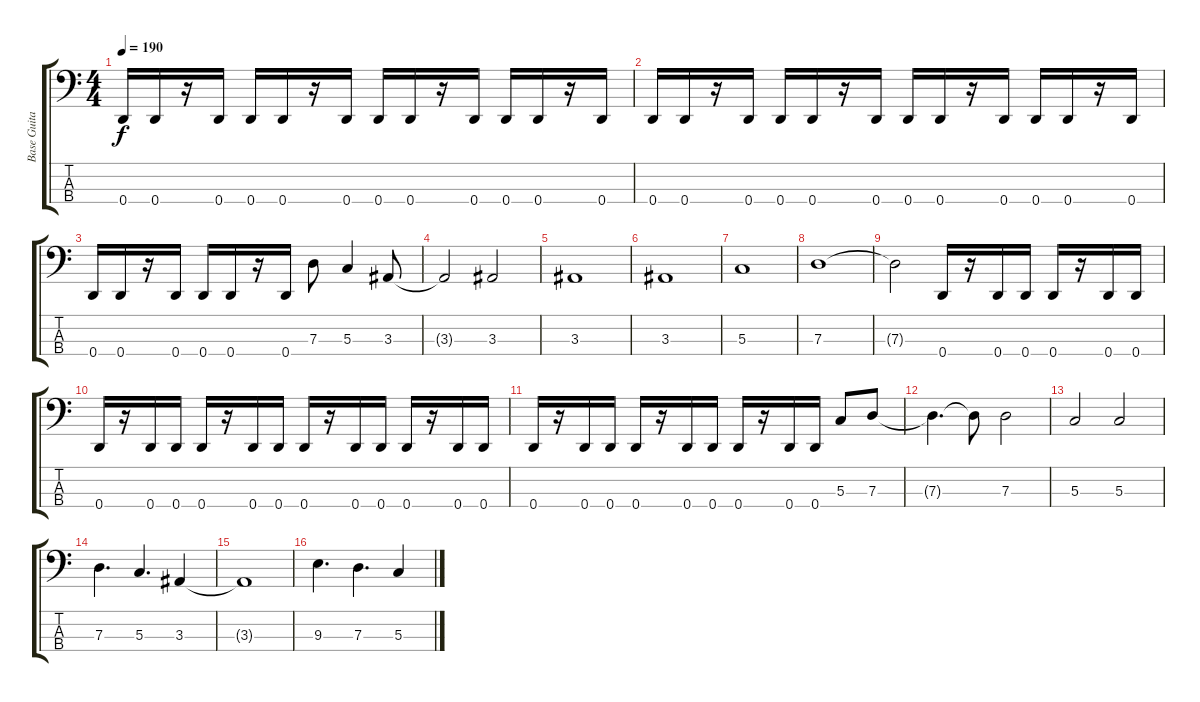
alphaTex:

\track ("Base Guitar" "Base Guita") {instrument electricbassfinger}
\staff {score tabs}
\tuning (F2 C2 G1 D1) {hide}
\ts (4 4)
\tempo 190
\clef f4
\ks c
0.4.16{dy f} 0.4.16 r.16 0.4.16 0.4.16 0.4.16 r.16 0.4.16 0.4.16 0.4.16 r.16 0.4.16 0.4.16 0.4.16 r.16 0.4.16 |
0.4.16 0.4.16 r.16 0.4.16 0.4.16 0.4.16 r.16 0.4.16 0.4.16 0.4.16 r.16 0.4.16 0.4.16 0.4.16 r.16 0.4.16 |
0.4.16 0.4.16 r.16 0.4.16 0.4.16 0.4.16 r.16 0.4.16 7.3.8 5.3.4 3.3.8 |
3.3{t}.2 3.3.2 |
3.3.1 |
3.3.1 |
5.3.1 |
7.3.1 |
7.3{t}.2 0.4.16 r.16 0.4.16 0.4.16 0.4.16 r.16 0.4.16 0.4.16 |
0.4.16 r.16 0.4.16 0.4.16 0.4.16 r.16 0.4.16 0.4.16 0.4.16 r.16 0.4.16 0.4.16 0.4.16 r.16 0.4.16 0.4.16 |
0.4.16 r.16 0.4.16 0.4.16 0.4.16 r.16 0.4.16 0.4.16 0.4.16 r.16 0.4.16 0.4.16 5.3.8 7.3.8 |
7.3{t}.4{d} 7.3{t}.8 7.3.2 |
5.3.2 5.3.2 |
7.3.4{d} 5.3.4{d} 3.3.4 |
3.3{t}.1 |
9.3.4{d} 7.3.4{d} 5.3.4
